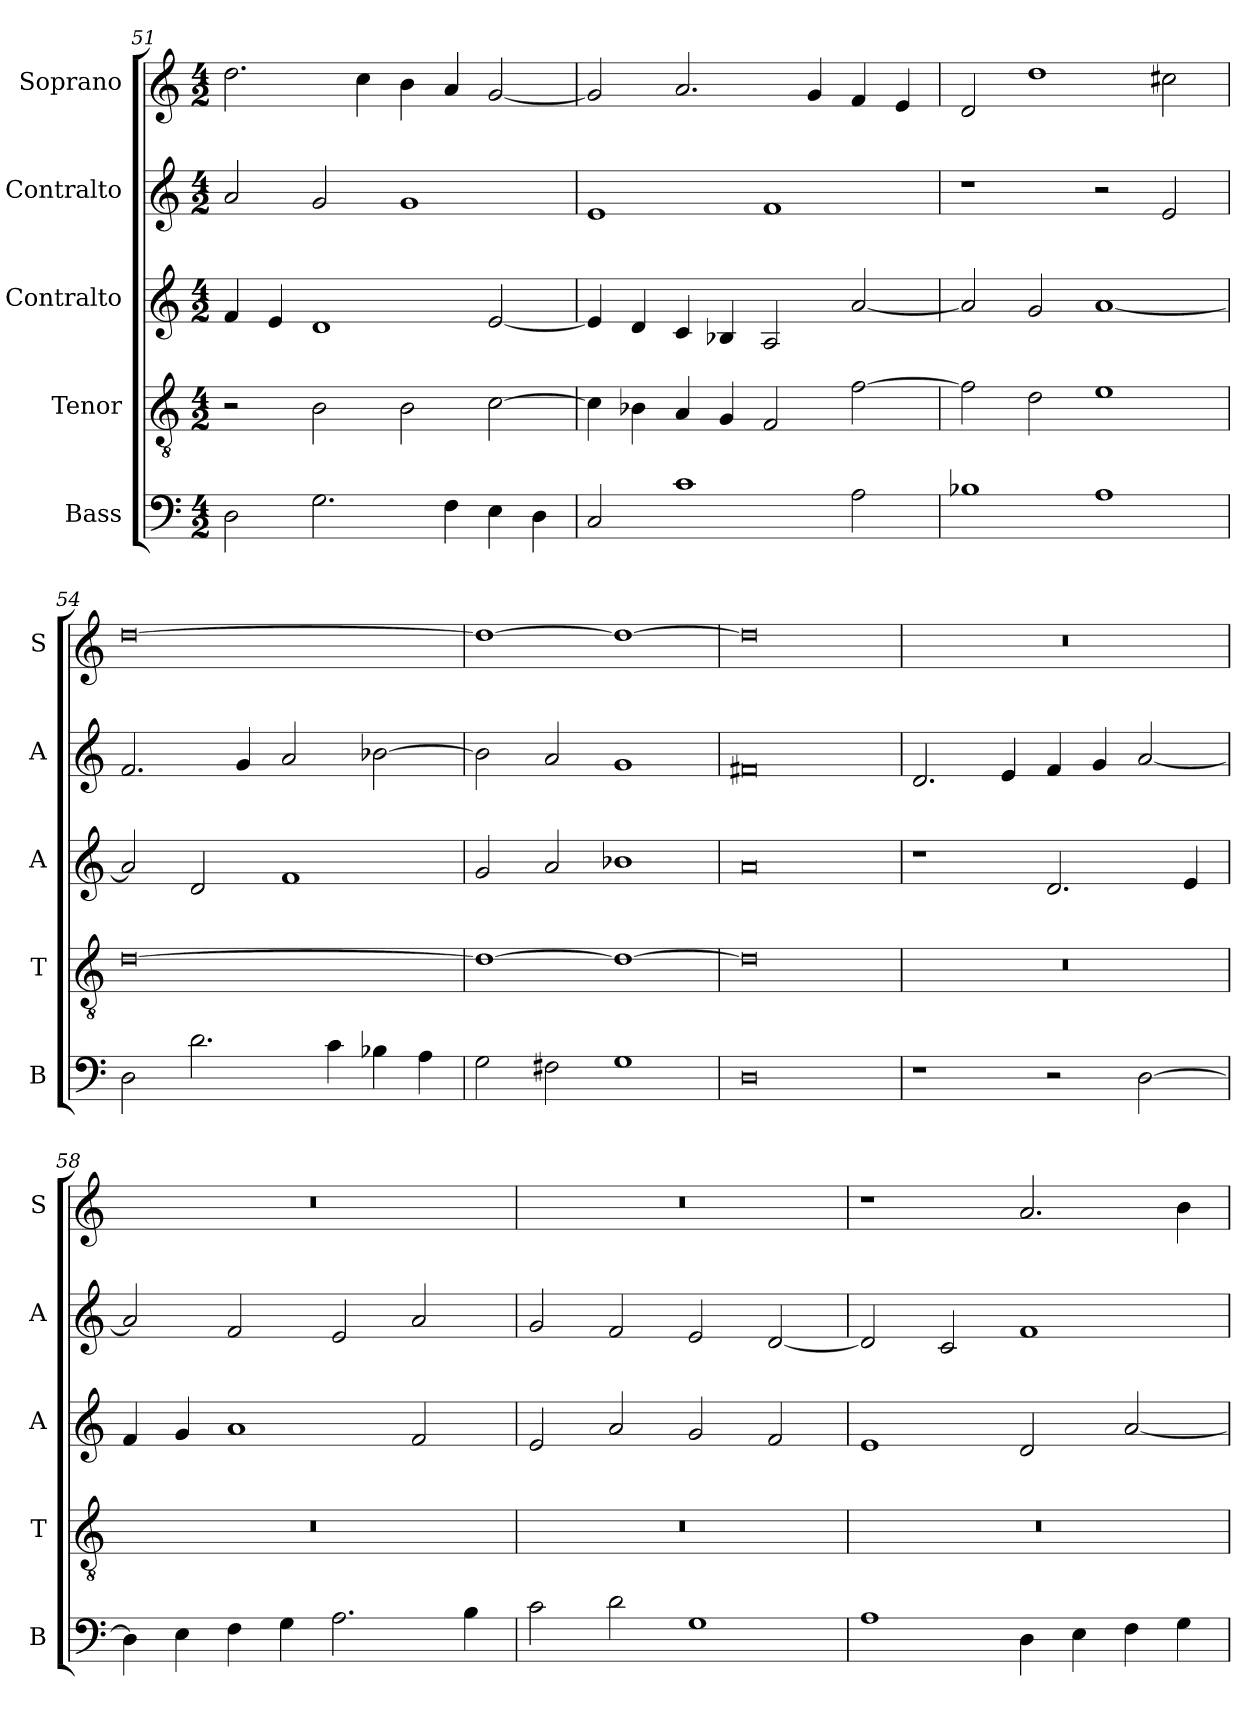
**kern	**kern	**kern	**kern	**kern
*part5	*part4	*part3	*part2	*part1
*staff5	*staff4	*staff3	*staff2	*staff1
*I"Bass	*I"Tenor	*I"Contralto	*I"Contralto	*I"Soprano
*I'B	*I'T	*I'A	*I'A	*I'S
*clefF4	*clefGv2	*clefG2	*clefG2	*clefG2
*k[]	*k[]	*k[]	*k[]	*k[]
*A:aeo	*A:aeo	*A:aeo	*A:aeo	*A:aeo
*M4/2	*M4/2	*M4/2	*M4/2	*M4/2
=51	=51	=51	=51	=51
2D	2r	4f	2a	2.dd
.	.	4e	.	.
2.G	2B	1d	2g	.
.	.	.	.	4cc
.	2B	.	1g	4b
4F	.	.	.	4a
4E	[2c	[2e	.	[2g
4D	.	.	.	.
=52	=52	=52	=52	=52
2C	4c]	4e]	1e	2g]
.	4B-X	4d	.	.
1c	4A	4c	.	2.a
.	4G	4B-X	.	.
.	2F	2A	1f	.
.	.	.	.	4g
2A	[2f	[2a	.	4f
.	.	.	.	4e
=53	=53	=53	=53	=53
1B-X	2f]	2a]	1r	2d
.	2d	2g	.	1dd
1A	1e	[1a	2r	.
.	.	.	2e	2cc#X
=54	=54	=54	=54	=54
2D	[0d	2a]	2.f	[0dd
2.d	.	2d	.	.
.	.	.	4g	.
.	.	1f	2a	.
4c	.	.	.	.
4B-X	.	.	[2b-X	.
4A	.	.	.	.
=55	=55	=55	=55	=55
2G	1d_	2g	2b-]	1dd_
2F#X	.	2a	2a	.
1G	1d_	1b-X	1g	1dd_
=56	=56	=56	=56	=56
0D	0d]	0a	0f#X	0dd]
=57	=57	=57	=57	=57
1r	0r	1r	2.d	0r
.	.	.	4e	.
2r	.	2.d	4f	.
.	.	.	4g	.
[2D	.	.	[2a	.
.	.	4e	.	.
=58	=58	=58	=58	=58
4D]	0r	4f	2a]	0r
4E	.	4g	.	.
4F	.	1a	2f	.
4G	.	.	.	.
2.A	.	.	2e	.
.	.	2f	2a	.
4B	.	.	.	.
=59	=59	=59	=59	=59
2c	0r	2e	2g	0r
2d	.	2a	2f	.
1G	.	2g	2e	.
.	.	2f	[2d	.
=60	=60	=60	=60	=60
1A	0r	1e	2d]	1r
.	.	.	2c	.
4D	.	2d	1f	2.a
4E	.	.	.	.
4F	.	[2a	.	.
4G	.	.	.	4b
=	=	=	=	=
*-	*-	*-	*-	*-
